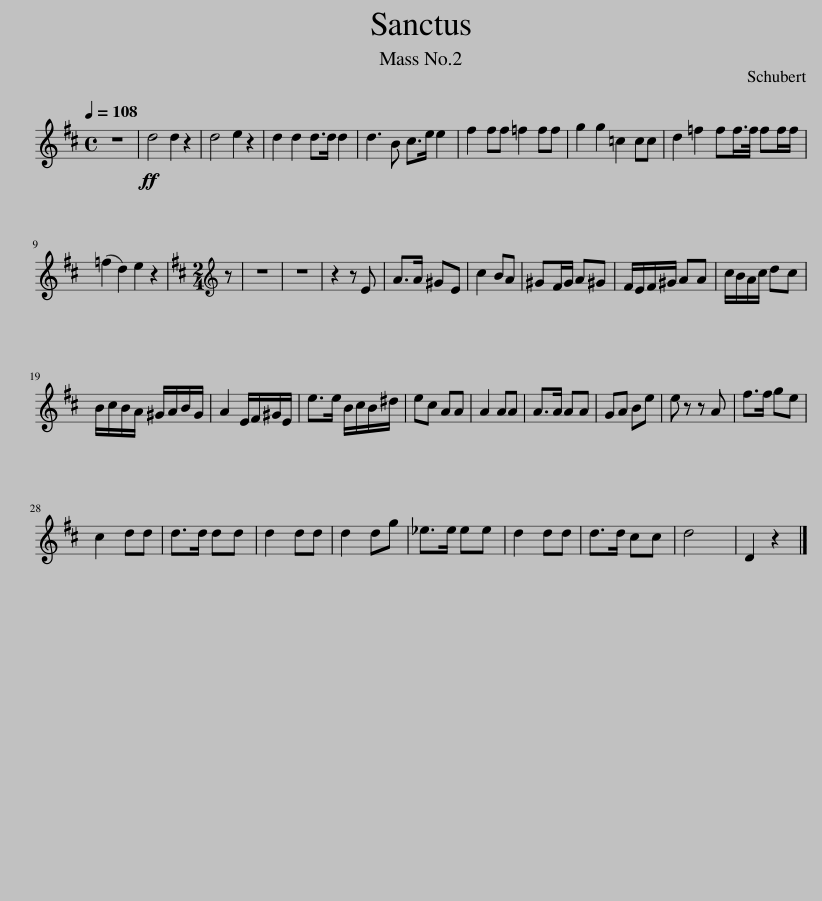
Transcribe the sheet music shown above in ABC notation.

X:1
L:1/8
Q:1/4=108
M:4/4
I:linebreak $
K:D
V:1 treble
V:1
 z8 |!ff! d4 d2 z2 | d4 e2 z2 | d2 d2 d>d d2 | d3 B c>e e2 | %5
 f2 ff =f2 ff | g2 g2 =c2 cc | d2 =f2 ff/>f/ ff/f/ |$ (=f2 d2) e2 z2 |[K:D][M:2/4][K:treble] z | %10
 z4 | z4 | z2 z E | A>A ^GE | c2 BA | %15
 ^GF/G/ A^G | F/E/F/^G/ AA | c/B/A/c/ dc |$ B/c/B/A/ ^G/A/B/G/ | A2 E/F/^G/E/ | %20
 e>e B/c/B/^d/ | ec AA | A2 AA | A>A AA | GA Be | %25
 e z z A | f>f ge |$ c2 dd | d>d dd | d2 dd | %30
 d2 dg | _e>e ee | d2 dd | d>d cc | d4 | %35
 D2 z2 |] %36
